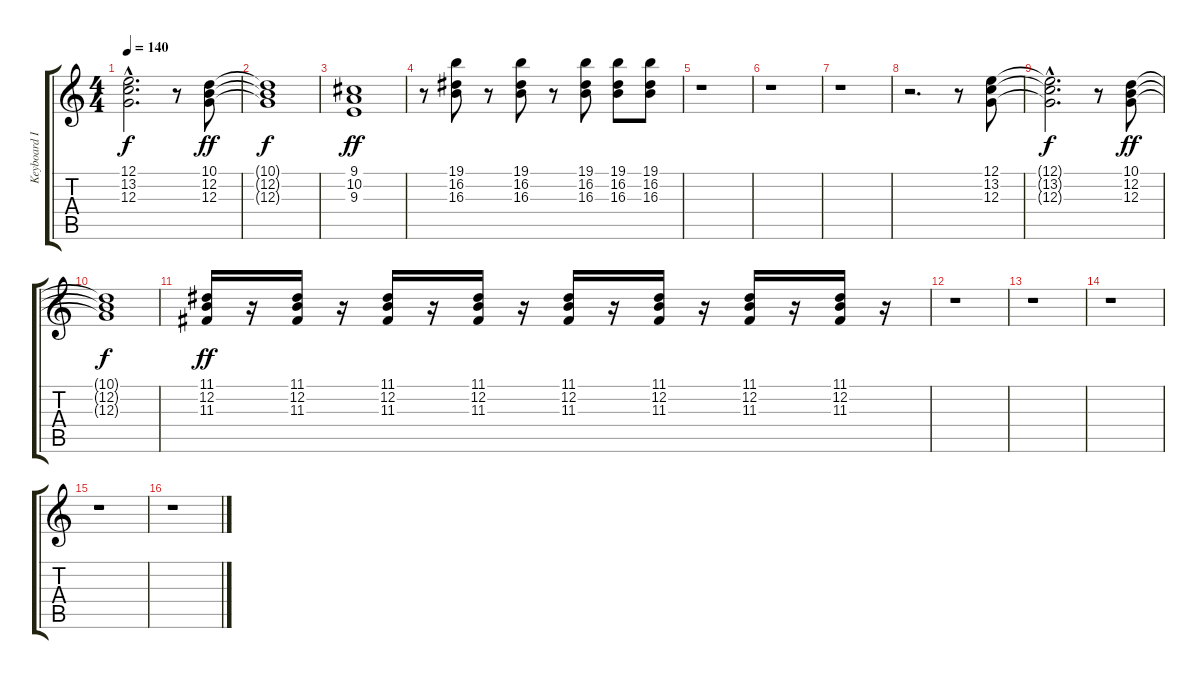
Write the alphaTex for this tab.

\track ("Keyboard I" "Keyboard I") {instrument honkytonkpiano}
\staff {score tabs}
\tuning (E4 B3 G3 D3 A2 E2) {hide}
\ts (4 4)
\tempo 140
\clef g2
\ks c
(12.1{hac t} 13.2{hac t} 12.3{hac t}).2{d dy f} r.8 (10.1 12.2 12.3).8{dy ff} |
(10.1{t} 12.2{t} 12.3{t}).1{dy f} |
(9.1 10.2 9.3).1{dy ff} |
r.8 (19.1 16.2 16.3).8 r.8 (19.1 16.2 16.3).8 r.8 (19.1 16.2 16.3).8 (19.1 16.2 16.3).8 (19.1 16.2 16.3).8 |
r.1 |
r.1 |
r.1 |
r.2{d} r.8 (12.1 13.2 12.3).8 |
(12.1{hac t} 13.2{hac t} 12.3{hac t}).2{d dy f} r.8 (10.1 12.2 12.3).8{dy ff} |
(10.1{t} 12.2{t} 12.3{t}).1{dy f} |
(11.1 12.2 11.3).16{dy ff} r.16 (11.1 12.2 11.3).16 r.16 (11.1 12.2 11.3).16 r.16 (11.1 12.2 11.3).16 r.16 (11.1 12.2 11.3).16 r.16 (11.1 12.2 11.3).16 r.16 (11.1 12.2 11.3).16 r.16 (11.1 12.2 11.3).16 r.16 |
r.1 |
r.1 |
r.1 |
r.1 |
r.1
